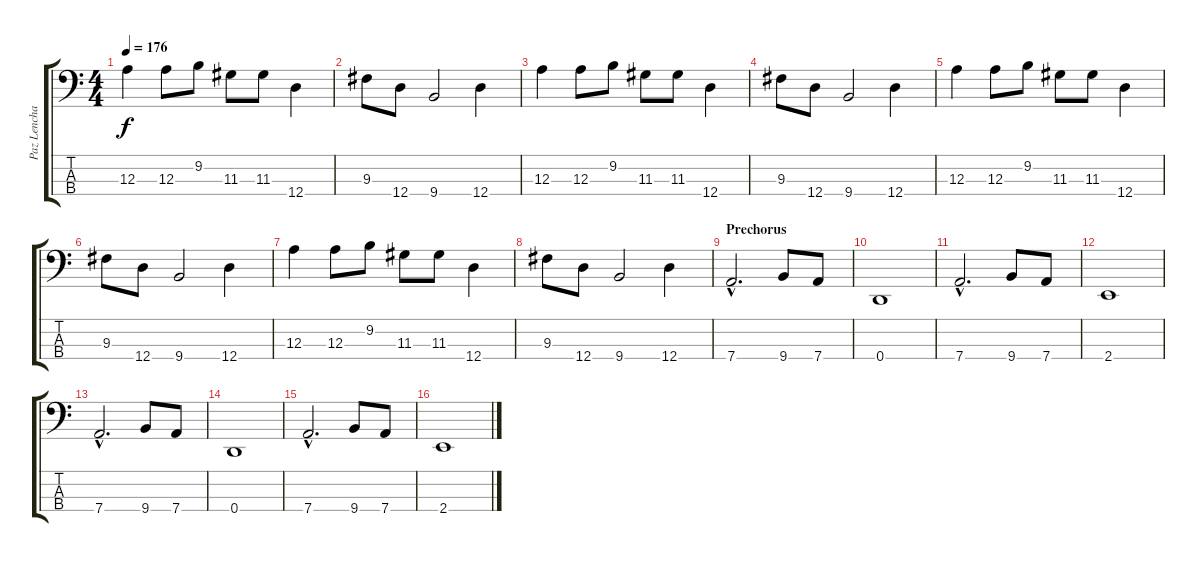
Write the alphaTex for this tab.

\track ("Paz Lenchantin" "Paz Lencha") {instrument electricbassfinger}
\staff {score tabs}
\tuning (G2 D2 A1 D1) {hide}
\ts (4 4)
\tempo 176
\clef f4
\ks c
12.3.4{dy f} 12.3.8 9.2.8 11.3.8 11.3.8 12.4.4 |
9.3.8 12.4.8 9.4.2 12.4.4 |
12.3.4 12.3.8 9.2.8 11.3.8 11.3.8 12.4.4 |
9.3.8 12.4.8 9.4.2 12.4.4 |
12.3.4 12.3.8 9.2.8 11.3.8 11.3.8 12.4.4 |
9.3.8 12.4.8 9.4.2 12.4.4 |
12.3.4 12.3.8 9.2.8 11.3.8 11.3.8 12.4.4 |
9.3.8 12.4.8 9.4.2 12.4.4 |
\section ("" "Prechorus")
7.4{hac}.2{d} 9.4.8 7.4.8 |
0.4.1 |
7.4{hac}.2{d} 9.4.8 7.4.8 |
2.4.1 |
7.4{hac}.2{d} 9.4.8 7.4.8 |
0.4.1 |
7.4{hac}.2{d} 9.4.8 7.4.8 |
2.4.1
